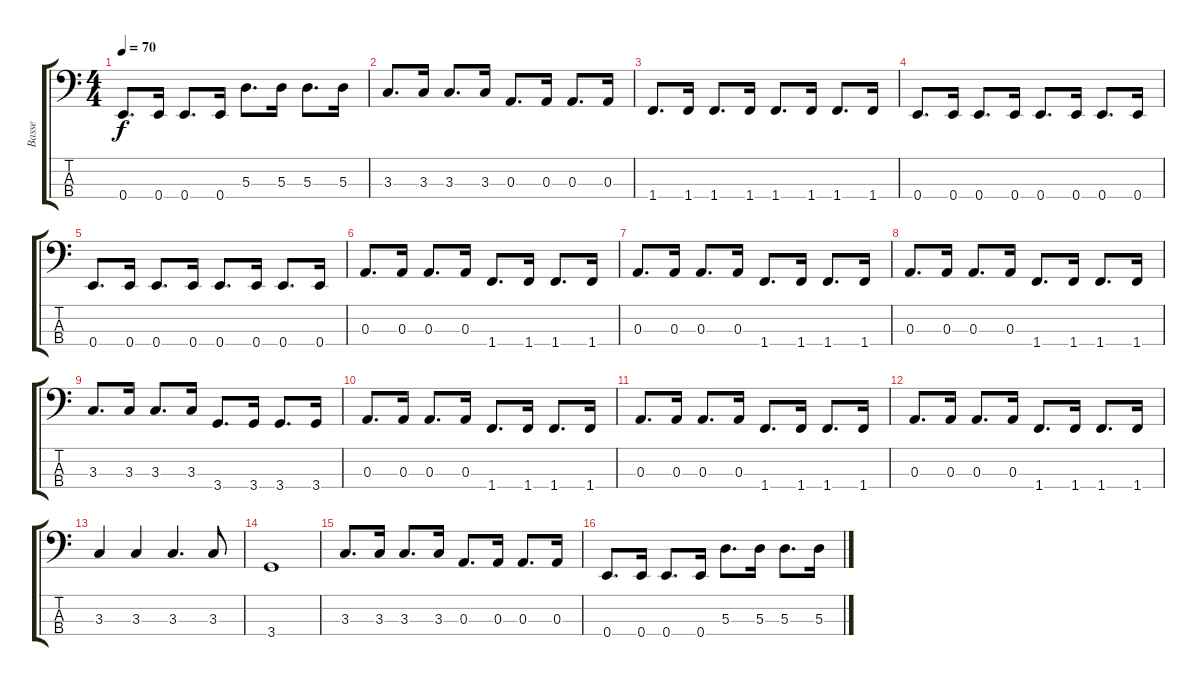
\track ("Basse" "Basse") {instrument electricbassfinger}
\staff {score tabs}
\tuning (G2 D2 A1 E1) {hide}
\ts (4 4)
\tempo 70
\clef f4
\ks c
0.4.8{d dy f} 0.4.16 0.4.8{d} 0.4.16 5.3.8{d} 5.3.16 5.3.8{d} 5.3.16 |
3.3.8{d} 3.3.16 3.3.8{d} 3.3.16 0.3.8{d} 0.3.16 0.3.8{d} 0.3.16 |
1.4.8{d} 1.4.16 1.4.8{d} 1.4.16 1.4.8{d} 1.4.16 1.4.8{d} 1.4.16 |
0.4.8{d} 0.4.16 0.4.8{d} 0.4.16 0.4.8{d} 0.4.16 0.4.8{d} 0.4.16 |
0.4.8{d} 0.4.16 0.4.8{d} 0.4.16 0.4.8{d} 0.4.16 0.4.8{d} 0.4.16 |
0.3.8{d} 0.3.16 0.3.8{d} 0.3.16 1.4.8{d} 1.4.16 1.4.8{d} 1.4.16 |
0.3.8{d} 0.3.16 0.3.8{d} 0.3.16 1.4.8{d} 1.4.16 1.4.8{d} 1.4.16 |
0.3.8{d} 0.3.16 0.3.8{d} 0.3.16 1.4.8{d} 1.4.16 1.4.8{d} 1.4.16 |
3.3.8{d} 3.3.16 3.3.8{d} 3.3.16 3.4.8{d} 3.4.16 3.4.8{d} 3.4.16 |
0.3.8{d} 0.3.16 0.3.8{d} 0.3.16 1.4.8{d} 1.4.16 1.4.8{d} 1.4.16 |
0.3.8{d} 0.3.16 0.3.8{d} 0.3.16 1.4.8{d} 1.4.16 1.4.8{d} 1.4.16 |
0.3.8{d} 0.3.16 0.3.8{d} 0.3.16 1.4.8{d} 1.4.16 1.4.8{d} 1.4.16 |
3.3.4 3.3.4 3.3.4{d} 3.3.8 |
3.4.1 |
3.3.8{d} 3.3.16 3.3.8{d} 3.3.16 0.3.8{d} 0.3.16 0.3.8{d} 0.3.16 |
0.4.8{d} 0.4.16 0.4.8{d} 0.4.16 5.3.8{d} 5.3.16 5.3.8{d} 5.3.16
